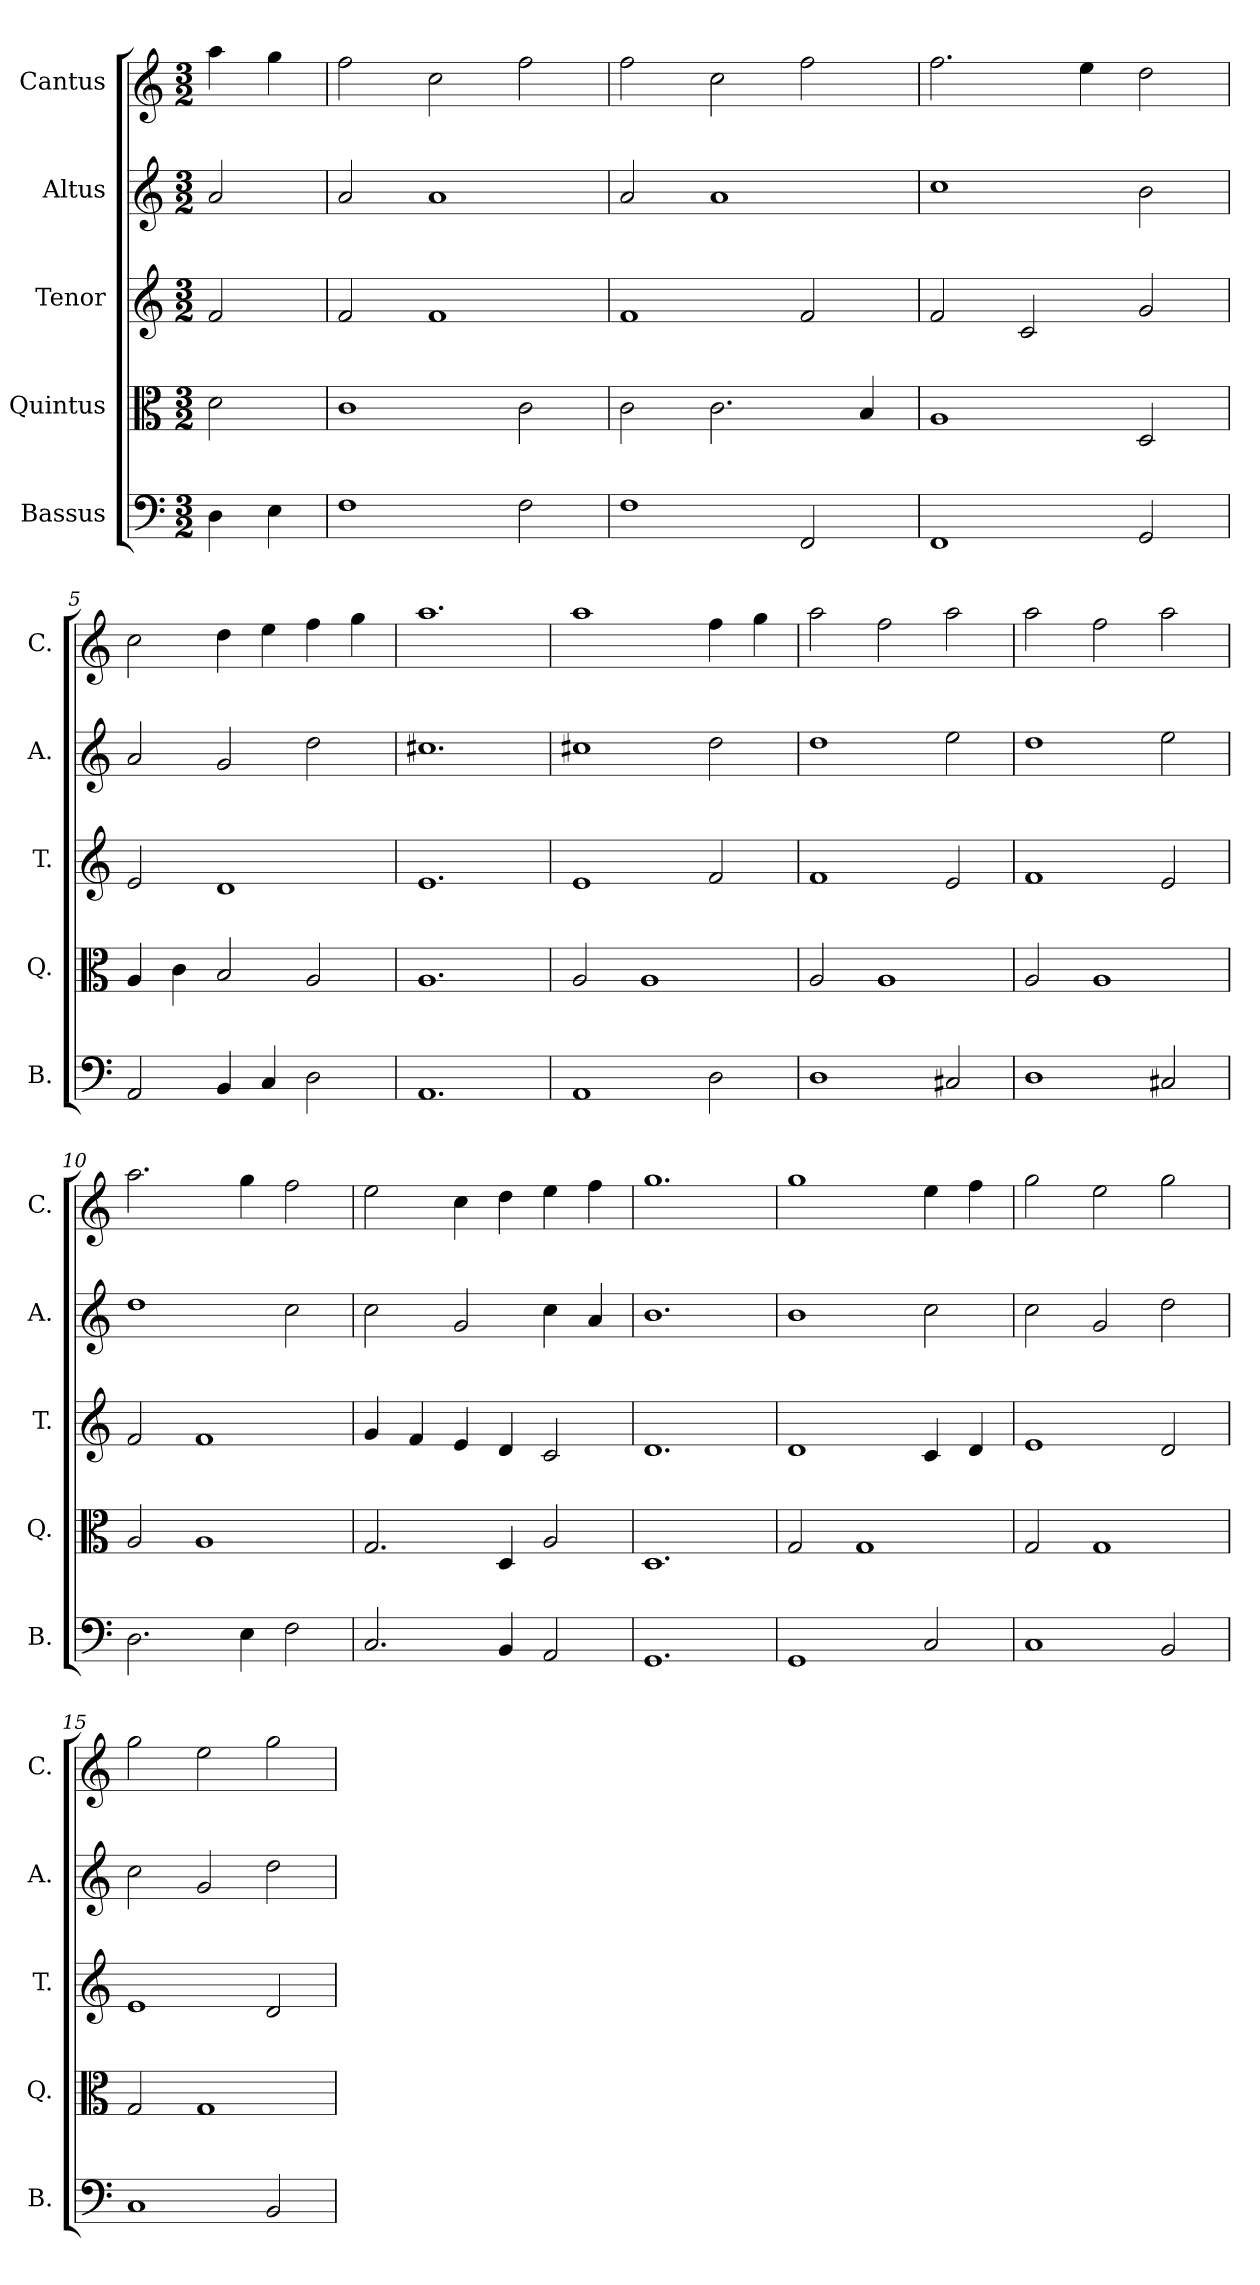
**kern	**kern	**kern	**kern	**kern
*part5	*part4	*part3	*part2	*part1
*staff5	*staff4	*staff3	*staff2	*staff1
*I"Bassus	*I"Quintus	*I"Tenor	*I"Altus	*I"Cantus
*I'B.	*I'Q.	*I'T.	*I'A.	*I'C.
*clefF4	*clefC3	*clefG2	*clefG2	*clefG2
*k[]	*k[]	*k[]	*k[]	*k[]
*M3/2	*M3/2	*M3/2	*M3/2	*M3/2
=1	=1	=1	=1	=1
4D\	2d\	2f/	2a/	4aa\
4E\	.	.	.	4gg\
=2	=2	=2	=2	=2
1F	1c	2f/	2a/	2ff\
.	.	1f	1a	2cc\
2F\	2c\	.	.	2ff\
=3	=3	=3	=3	=3
1F	2c\	1f	2a/	2ff\
.	2.c\	.	1a	2cc\
2FF/	.	2f/	.	2ff\
.	4B/	.	.	.
=4	=4	=4	=4	=4
1FF	1A	2f/	1cc	2.ff\
.	.	2c/	.	.
.	.	.	.	4ee\
2GG/	2D/	2g/	2b\	2dd\
=5	=5	=5	=5	=5
2AA/	4A/	2e/	2a/	2cc\
.	4c\	.	.	.
4BB/	2B/	1d	2g/	4dd\
4C/	.	.	.	4ee\
2D\	2A/	.	2dd\	4ff\
.	.	.	.	4gg\
=6	=6	=6	=6	=6
1.AA	1.A	1.e	1.cc#X	1.aa
=7	=7	=7	=7	=7
1AA	2A/	1e	1cc#X	1aa
.	1A	.	.	.
2D\	.	2f/	2dd\	4ff\
.	.	.	.	4gg\
=8	=8	=8	=8	=8
1D	2A/	1f	1dd	2aa\
.	1A	.	.	2ff\
2C#X/	.	2e/	2ee\	2aa\
=9	=9	=9	=9	=9
1D	2A/	1f	1dd	2aa\
.	1A	.	.	2ff\
2C#X/	.	2e/	2ee\	2aa\
=10	=10	=10	=10	=10
2.D\	2A/	2f/	1dd	2.aa\
.	1A	1f	.	.
4E\	.	.	.	4gg\
2F\	.	.	2cc\	2ff\
!!LO:LB:g=z
=11	=11	=11	=11	=11
2.C/	2.G/	4g/	2cc\	2ee\
.	.	4f/	.	.
.	.	4e/	2g/	4cc\
4BB/	4D/	4d/	.	4dd\
2AA/	2A/	2c/	4cc\	4ee\
.	.	.	4a/	4ff\
=12	=12	=12	=12	=12
1.GG	1.D	1.d	1.b	1.gg
=13	=13	=13	=13	=13
1GG	2G/	1d	1b	1gg
.	1G	.	.	.
2C/	.	4c/	2cc\	4ee\
.	.	4d/	.	4ff\
=14	=14	=14	=14	=14
1C	2G/	1e	2cc\	2gg\
.	1G	.	2g/	2ee\
2BB/	.	2d/	2dd\	2gg\
=15	=15	=15	=15	=15
1C	2G/	1e	2cc\	2gg\
.	1G	.	2g/	2ee\
2BB/	.	2d/	2dd\	2gg\
=	=	=	=	=
*-	*-	*-	*-	*-
